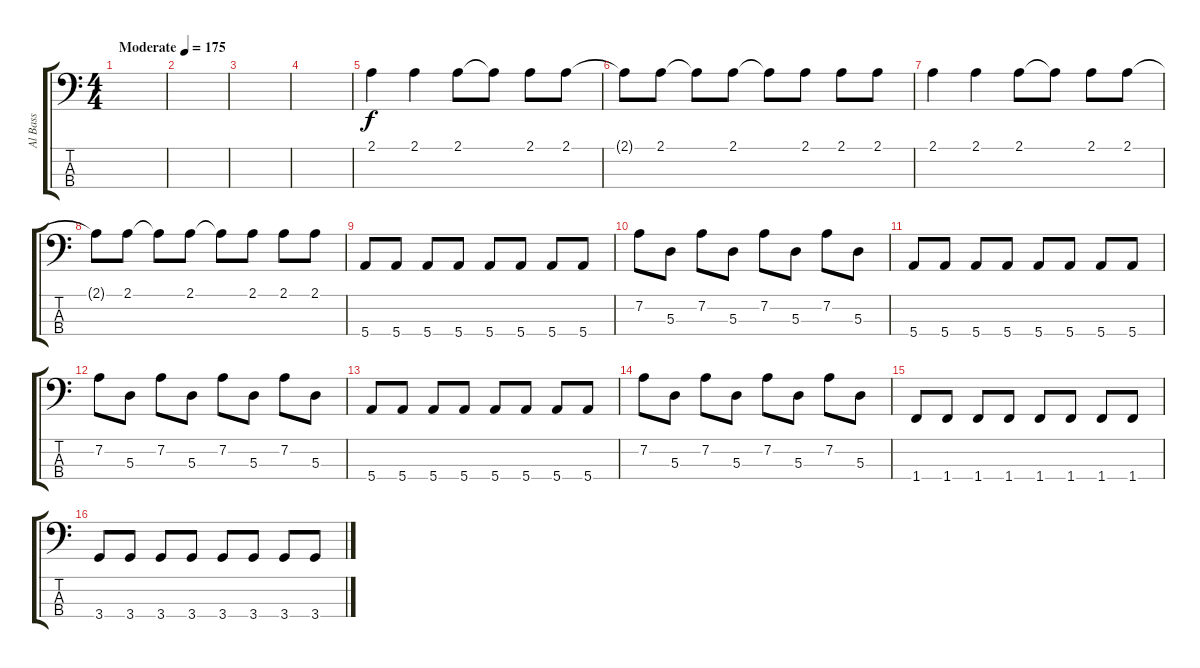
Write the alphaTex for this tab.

\track ("Al Bass" "Al Bass") {instrument electricbasspick}
\staff {score tabs}
\tuning (G2 D2 A1 E1) {hide}
\ts (4 4)
\tempo (175 "Moderate")
\clef f4
\ks c
|
|
|
|
2.1.4 2.1.4 2.1.8 2.1{t}.8 2.1.8 2.1.8 |
2.1{t}.8 2.1.8 2.1{t}.8 2.1.8 2.1{t}.8 2.1.8 2.1.8 2.1.8 |
2.1.4 2.1.4 2.1.8 2.1{t}.8 2.1.8 2.1.8 |
2.1{t}.8 2.1.8 2.1{t}.8 2.1.8 2.1{t}.8 2.1.8 2.1.8 2.1.8 |
5.4.8 5.4.8 5.4.8 5.4.8 5.4.8 5.4.8 5.4.8 5.4.8 |
7.2.8 5.3.8 7.2.8 5.3.8 7.2.8 5.3.8 7.2.8 5.3.8 |
5.4.8 5.4.8 5.4.8 5.4.8 5.4.8 5.4.8 5.4.8 5.4.8 |
7.2.8 5.3.8 7.2.8 5.3.8 7.2.8 5.3.8 7.2.8 5.3.8 |
5.4.8 5.4.8 5.4.8 5.4.8 5.4.8 5.4.8 5.4.8 5.4.8 |
7.2.8 5.3.8 7.2.8 5.3.8 7.2.8 5.3.8 7.2.8 5.3.8 |
1.4.8 1.4.8 1.4.8 1.4.8 1.4.8 1.4.8 1.4.8 1.4.8 |
3.4.8 3.4.8 3.4.8 3.4.8 3.4.8 3.4.8 3.4.8 3.4.8
